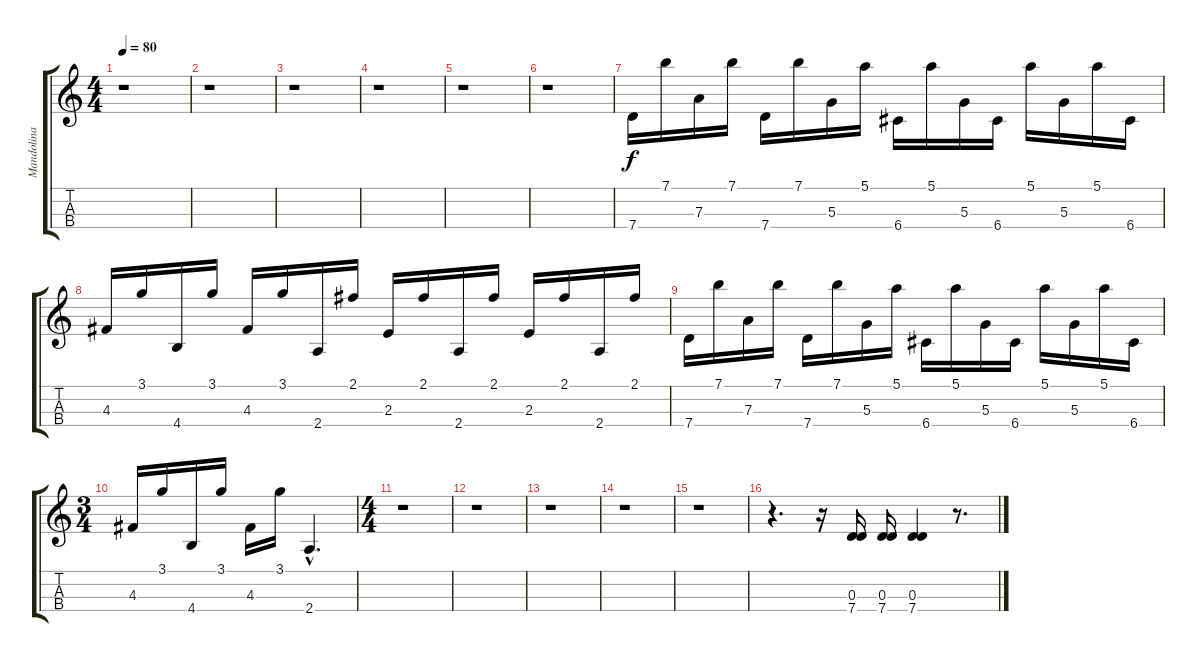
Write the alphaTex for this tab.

\track ("Mandolina" "Mandolina") {instrument koto}
\staff {score tabs}
\tuning (E5 A4 D4 G3) {hide}
\ts (4 4)
\tempo 80
\clef g2
\ks c
r.1{dy f} |
r.1 |
r.1 |
r.1 |
r.1 |
r.1 |
7.4.16 7.1.16 7.3.16 7.1.16 7.4.16 7.1.16 5.3.16 5.1.16 6.4.16 5.1.16 5.3.16 6.4.16 5.1.16 5.3.16 5.1.16 6.4.16 |
4.3.16 3.1.16 4.4.16 3.1.16 4.3.16 3.1.16 2.4.16 2.1.16 2.3.16 2.1.16 2.4.16 2.1.16 2.3.16 2.1.16 2.4.16 2.1.16 |
7.4.16 7.1.16 7.3.16 7.1.16 7.4.16 7.1.16 5.3.16 5.1.16 6.4.16 5.1.16 5.3.16 6.4.16 5.1.16 5.3.16 5.1.16 6.4.16 |
\ts (3 4)
4.3.16 3.1.16 4.4.16 3.1.16 4.3.16 3.1.16 2.4{hac}.4{d} |
\ts (4 4)
r.1 |
r.1 |
r.1 |
r.1 |
r.1 |
r.4{d} r.16 (0.3 7.4).16 (0.3 7.4).16 (0.3 7.4).4 r.8{d}
